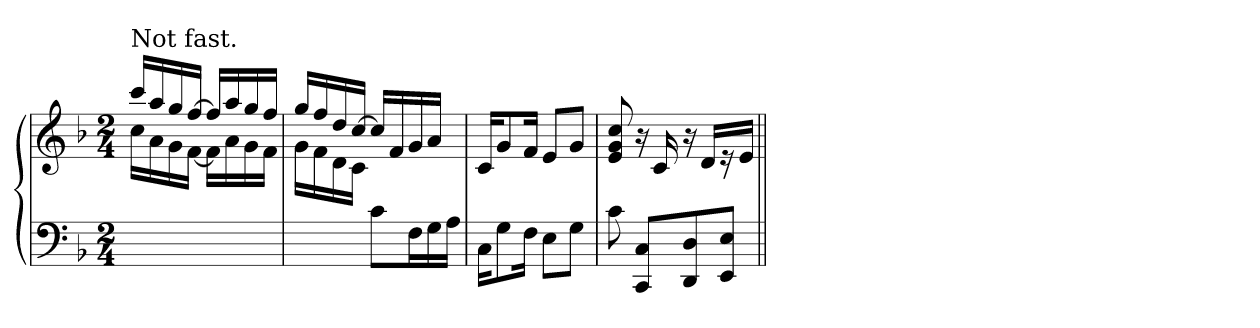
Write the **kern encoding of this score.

**kern	**kern
*part1	*part1
*staff2	*staff1
*clefF4	*clefG2
*k[b-]	*k[b-]
*F:	*F:
*M2/4	*M2/4
=1	=1
*	*^
!	!LO:TX:a:t=Not fast.	!
2ryy	16ccc/LL	16cc\LL
.	16aa/	16a\
.	16gg/	16g\
.	[16ff/JJ	[16f\JJ
.	16ff/LL]	16f\LL]
.	16aa/	16a\
.	16gg/	16g\
.	16ff/JJ	16f\JJ
=2	=2	=2
4ryy	16gg/LL	16g\LL
.	16ff/	16f\
.	16dd/	16d\
.	[16cc/JJ	16c\JJ
8c/L	16cc/LL]	4ryy
.	16f/	.
16F\L	16g/	.
16G\	16a/JJ	.
16A\JJ	16ryy	16ryy
*	*v	*v
=3	=3
16C\KL	16c/KL
8G\	8g/
16F\Jk	16f/Jk
8E\L	8e/L
8G\J	8g/J
=4	=4
8c\	8e/ 8g/ 8cc/
8CC/ 8C/L	16r
.	16c/
8DD/ 8D/	16r
.	16d/LL
8EE/ 8E/J	16r
.	16e/JJ
=||	=||
*-	*-
